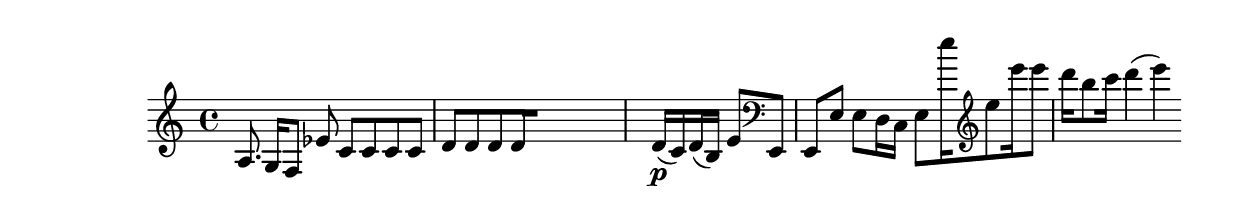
\version "2.18.2"
\book {
  \header {
  }

  \bookpart {
    <<
    \new Staff = Staff \with { }
    \context Staff = Staff {
      \relative c {
        << \new Voice = "voice1" {
          a'8. g16[ f8] ees'
          c c c c d d d d R1*1
          d16(\p c) d( b)
          
          %{command in the middle of a macro group%}
          e8 \clef "bass" e,, e e' e d16 c

          %{command between macro groups%}
          e8 e''16 \clef "treble" e8 e'16 e8 d16

          %{partial macro group%}
          b8 c16 d4( e)
        } >>
      }
    }
    >>
  }
}
